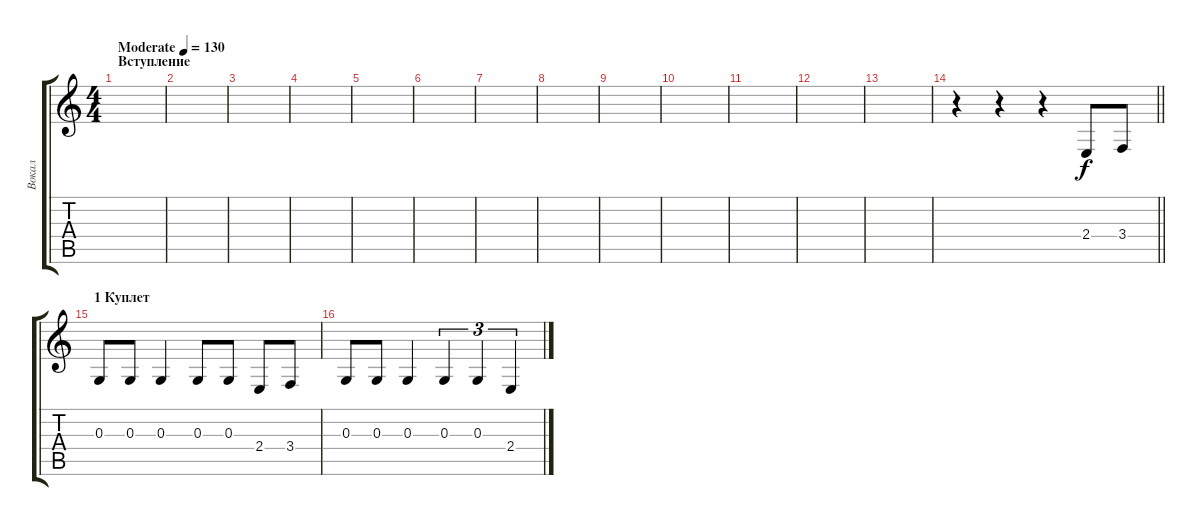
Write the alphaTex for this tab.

\track ("Вокал" "Вокал") {instrument baritonesax}
\staff {score tabs}
\tuning (E4 B3 G3 D3 A2 E2) {hide}
\ts (4 4)
\section ("" "Вступление")
\tempo (130 "Moderate")
\clef g2
\ks c
|
|
|
|
|
|
|
|
|
|
|
|
|
\barLineRight lightlight
r.4 r.4 r.4 2.4.8 3.4.8 |
\section ("" "1 Куплет")
0.3.8 0.3.8 0.3.4 0.3.8 0.3.8 2.4.8 3.4.8 |
0.3.8 0.3.8 0.3.4 0.3.4{tu (3 2)} 0.3.4{tu (3 2)} 2.4.4{tu (3 2)}
